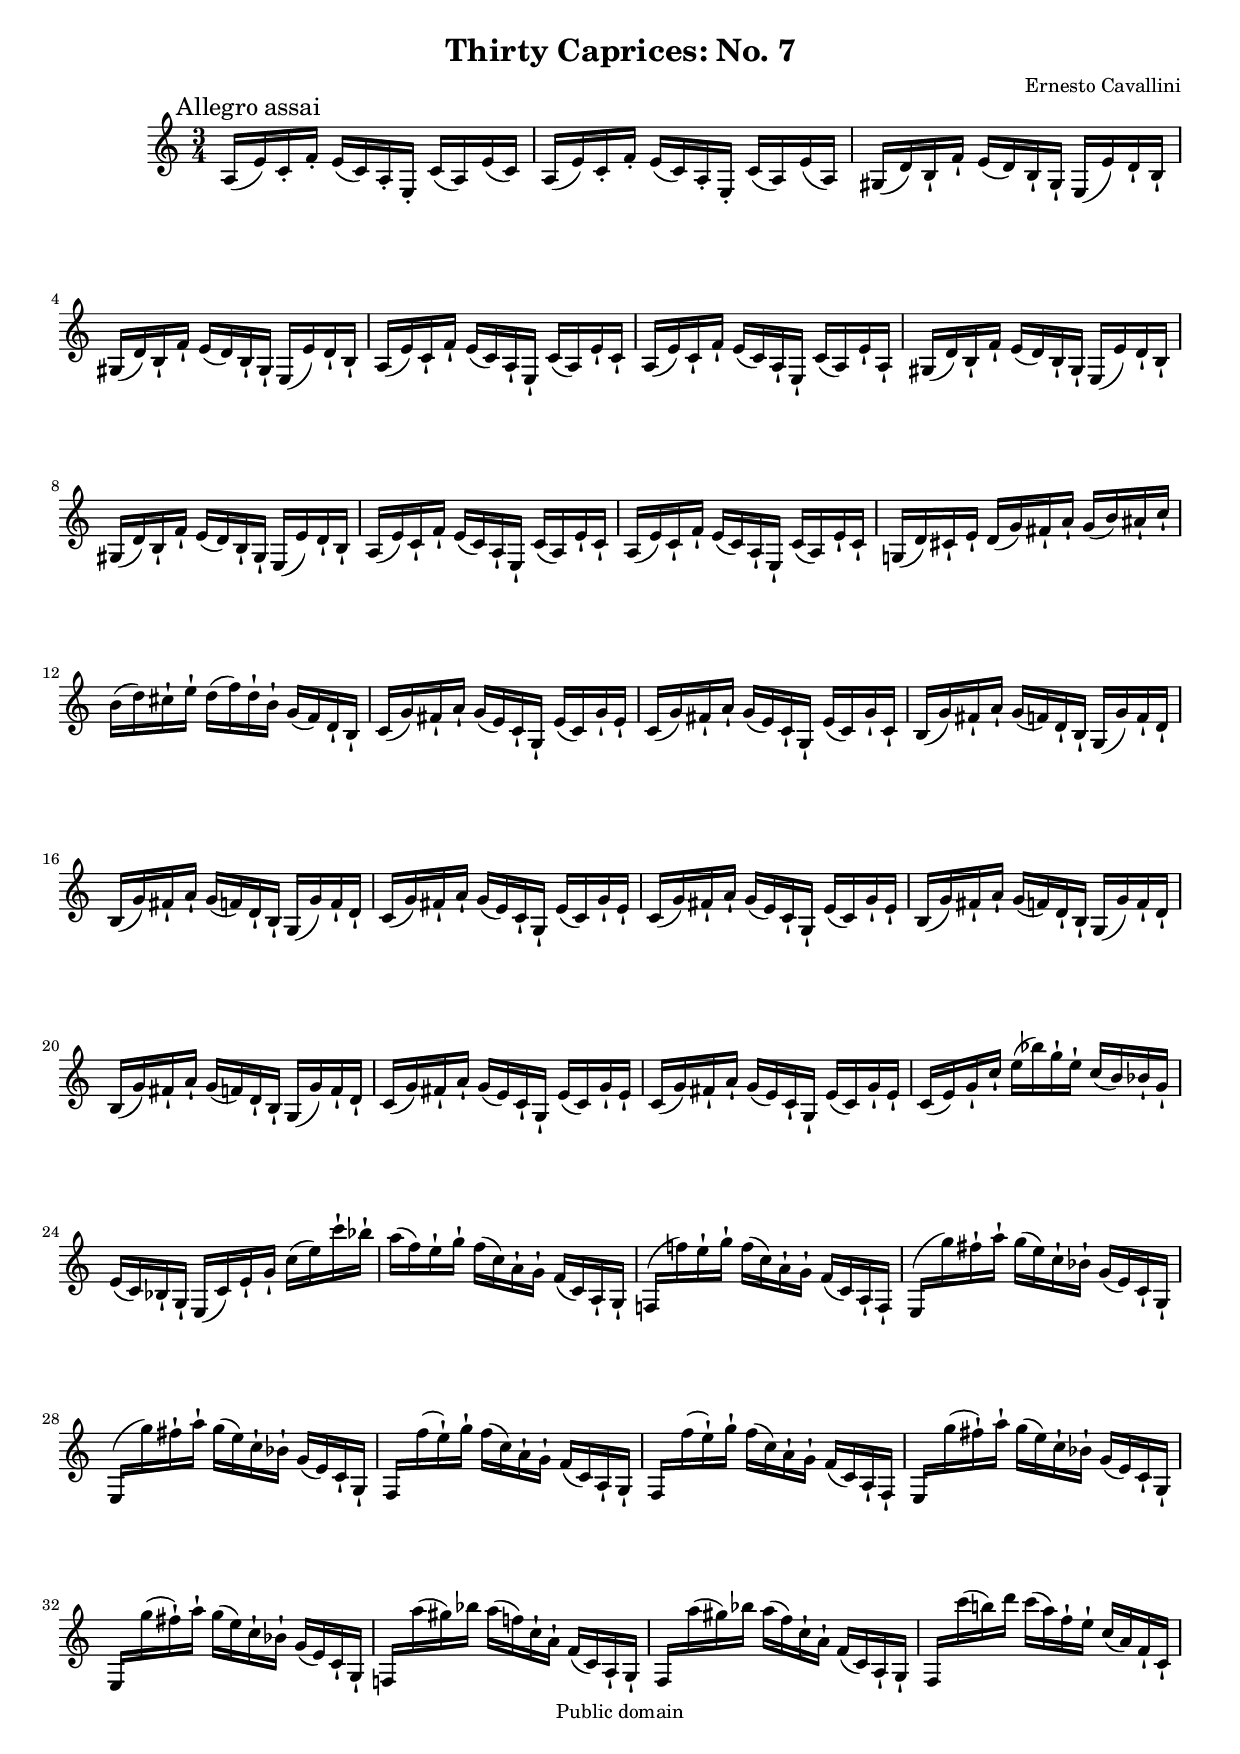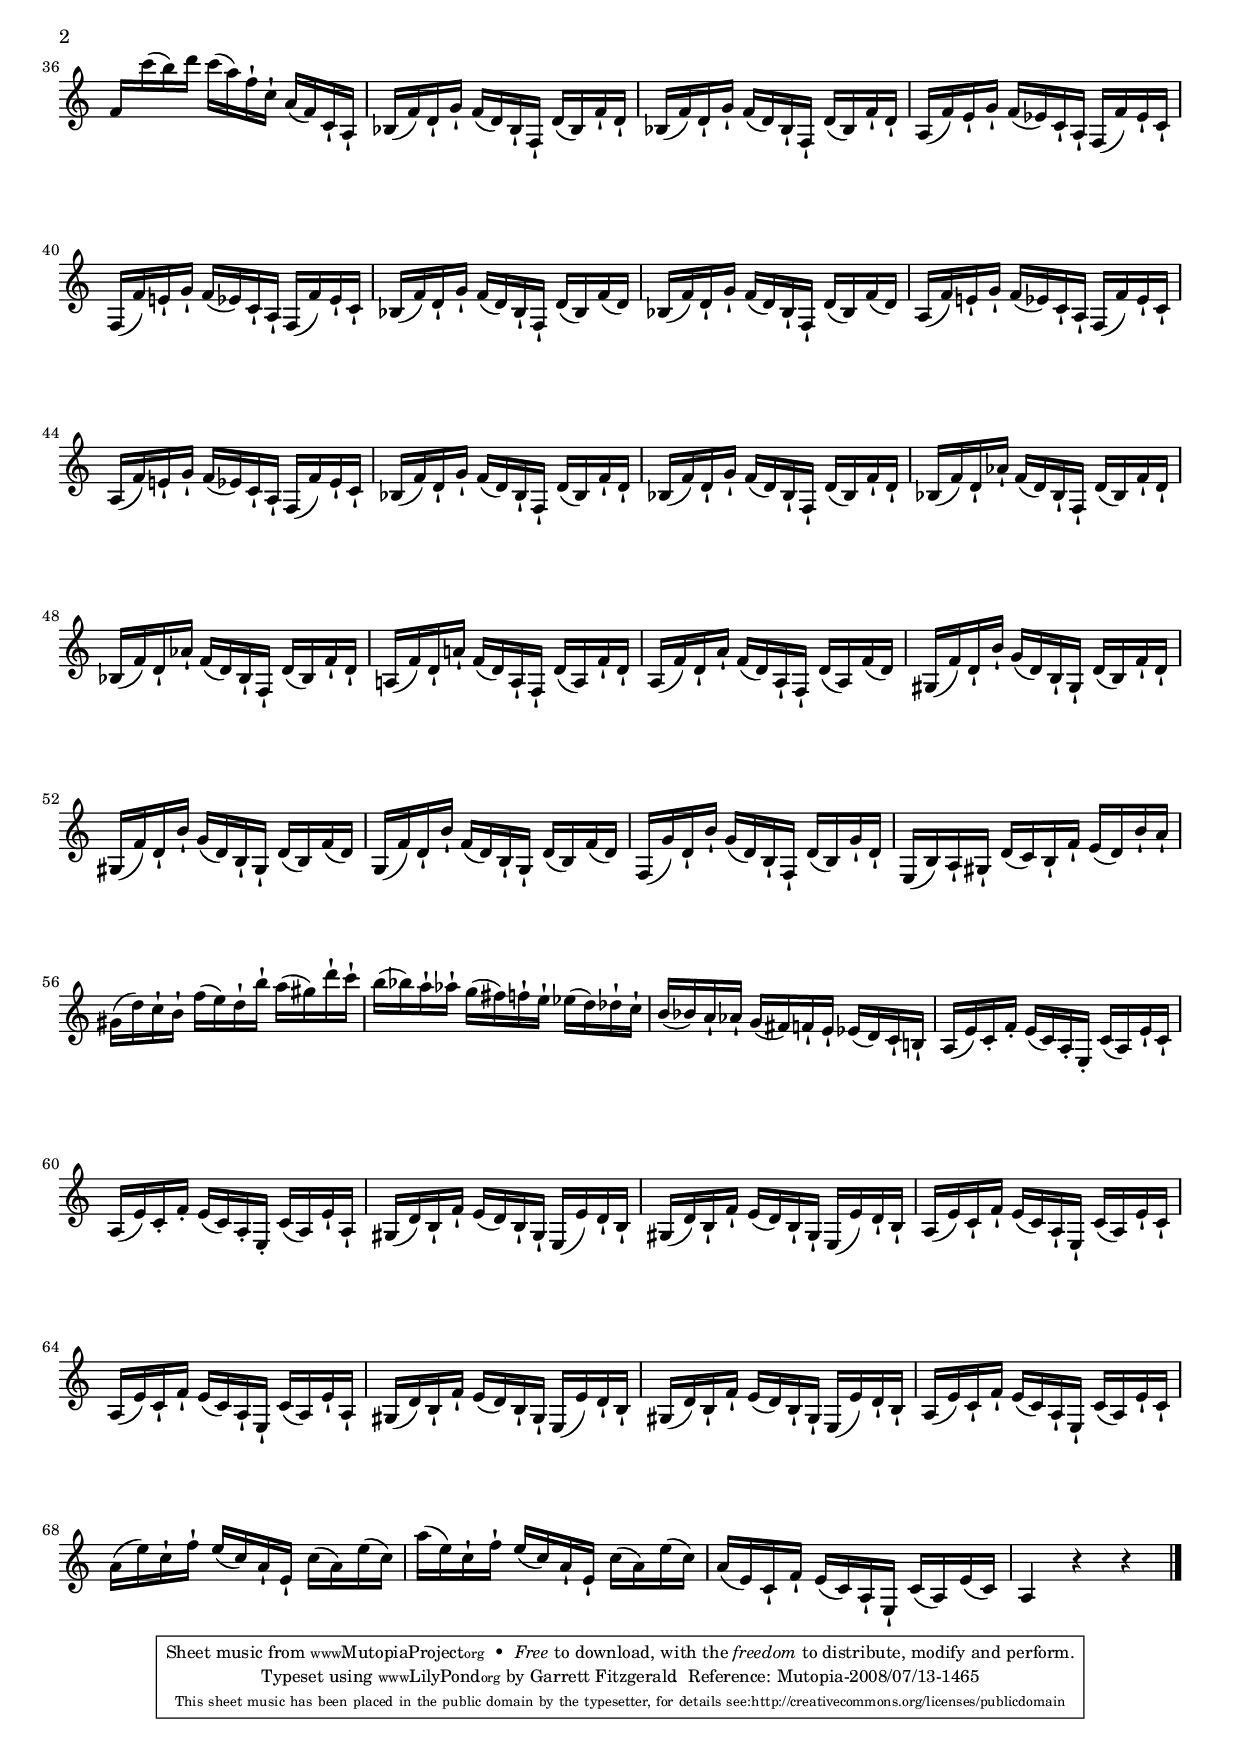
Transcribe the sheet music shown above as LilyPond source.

\version "2.11.45"
\header {
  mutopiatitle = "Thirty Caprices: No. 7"
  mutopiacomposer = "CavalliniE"
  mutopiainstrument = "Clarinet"
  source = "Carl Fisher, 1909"
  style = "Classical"
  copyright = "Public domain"
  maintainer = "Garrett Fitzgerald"
  maintainerweb = "http://blog.donnael.com/"
  title = "Thirty Caprices: No. 7"
  composer = "Ernesto Cavallini"
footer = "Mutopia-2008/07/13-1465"
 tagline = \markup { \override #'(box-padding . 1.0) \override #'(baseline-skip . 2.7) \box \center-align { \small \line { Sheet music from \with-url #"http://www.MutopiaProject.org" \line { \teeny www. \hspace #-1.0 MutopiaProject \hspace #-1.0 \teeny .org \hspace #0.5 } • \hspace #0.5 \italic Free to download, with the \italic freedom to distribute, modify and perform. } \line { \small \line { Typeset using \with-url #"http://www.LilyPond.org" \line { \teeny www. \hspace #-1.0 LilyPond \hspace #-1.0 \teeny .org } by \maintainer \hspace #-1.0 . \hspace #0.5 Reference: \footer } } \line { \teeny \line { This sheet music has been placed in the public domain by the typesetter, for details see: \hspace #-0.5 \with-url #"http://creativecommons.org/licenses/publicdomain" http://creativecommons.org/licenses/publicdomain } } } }
}

#(set-global-staff-size 17)

ECCapriceSeven = \relative c' {
  a16( \mark \markup{Allegro assai} e') c-. f-. e( c) a-. e-. c'( a) e'( c) | 
  a16( e') c-. f-. e( c) a-. e-. c'( a) e'( a,) |
  \repeat unfold 2 { gis( d') b-| f'-| e( d) b-| gis-| e( e') d-| b-| | }
  a( e') c-| f-| e( c) a-| e-| c'( a) e'-| c-| | 
  a( e') c-| f-| e( c) a-| e-| c'( a) e'-| a,-| |
  \repeat unfold 2 { gis( d') b-| f'-| e( d) b-| gis-| e( e') d-| b-| | }
  \repeat unfold 2 { a( e') c-| f-| e( c) a-| e-| c'( a) e'-| c-| | }
  g!( d') cis-| e-| d( g) fis-| a-| g( b) ais-| c-| | 
  b( d) cis-| e-| d( f) d-| b-| g( f) d-| b-| |
  c( g') fis-| a-| g( e) c-| g-| e'( c) g'-| e-| |
  c( g') fis-| a-| g( e) c-| g-| e'( c) g'-| c,-| |
  \repeat unfold 2 {
    \repeat unfold 2 { b( g') fis-| a-| g( f) d-| b-| g( g') f-| d-| | }
    \repeat unfold 2 { c( g') fis-| a-| g( e) c-| g-| e'( c) g'-| e-| | }
  }
  c( e) g-| c-| e( bes') g-| e-| c( b) bes-| g-| | 
  e( c) bes-| g-| e( c') e-| g-| c( e) c'-| bes-| |
  a( f) e-| g-| f( c) a-| g-| f( c) a-| g-| |
  \stemUp f!( \stemNeutral f''!) e-| g-| f( c) a-| g-| f( c) a-| f-| |
  \repeat unfold 2 { \stemUp e( \stemNeutral g'') fis-| a-| g( e) c-| bes-| g( e) c-| g-| | }
  \stemUp f \stemNeutral f''( e-|) g-| f( c) a-| g-| f( c) a-| g-| |
  \stemUp f \stemNeutral f''( e-|) g-| f( c) a-| g-| f( c) a-| f-| |
  \repeat unfold 2 { \stemUp e \stemNeutral g''( fis-|) a-| g( e) c-| bes-| g( e) c-| g-| | }
  \stemUp f! \stemNeutral a''( gis) bes a( f!) c-| a-| f( c) a-| g-| |
  \stemUp f \stemNeutral a''( gis) bes a( f) c-| a-| f( c) a-| g-| |
  \stemUp f \stemNeutral c'''( b!) d c( a) f-| e-| c( a) f-| c-| |
% page break
  \stemUp f \stemNeutral c''( b) d c( a) f-| c-| a( f) c-| a-| |

  \repeat unfold 2 { bes( f') d-| g-| f( d) bes-| f-| d'( bes) f'-| d-| | }
  a( f') e-| g-| f( ees) c-| a-| f( f') ees-| c-| |
  f,( f') e!-| g-| f( ees) c-| a-| f( f') ees-| c-| |
  \repeat unfold 2 { bes( f') d-| g-| f( d) bes-| f-| d'( bes) f'( d) | }
  \repeat unfold 2 { a( f') e!-| g-| f( ees) c-| a-| f( f') ees-| c-| | }
  \repeat unfold 2 { bes( f') d-| g-| f( d) bes-| f-| d'( bes) f'-| d-| | }
  \repeat unfold 2 { bes( f') d-| aes'-| f( d) bes-| f-| d'( bes) f'-| d-| | }
  a!( f') d-| a'!-| f( d) a-| f-| d'( a) f'-| d-| |
  a( f') d-| a'-| f( d) a-| f-| d'( a) f'( d) |
  gis,( f') d-| b'-| g( d) b-| gis-| d'( b) f'-| d-| |
  gis,( f') d-| b'-| g( d) b-| gis-| d'( b) f'( d) |
  g,( f') d-| b'-| f( d) b-| g-| d'( b) f'( d) | 
  f,( g') d-| b'-| g( d) b-| f-| d'( b) g'-| d-| |

  e,( b') a-| gis-| d'( c) b-| f'-| e( d) b'-| a-| |
  gis( d') c-| b-| f'( e) d-| b'-| a( gis) d'-| c-| |
  b( bes) a-| aes-| g( fis) f-| e-| ees( d) des-| c-| | 
  b( bes) a-| aes-| g( fis) f-| e-| ees( d) c-| b!-| |

  a( e') c-. f-. e( c) a-. e-. c'( a) e'-| c-| | 
  a( e') c-. f-. e( c) a-. e-. c'( a) e'-| a,-| |
  \repeat unfold 2 { gis( d') b-| f'-| e( d) b-| gis-| e( e') d-| b-| | }
  a( e') c-| f-| e( c) a-| e-| c'( a) e'-| c-| | 
  a( e') c-| f-| e( c) a-| e-| c'( a) e'-| a,-| |
  \repeat unfold 2 { gis( d') b-| f'-| e( d) b-| gis-| e( e') d-| b-| | }
  a( e') c-| f-| e( c) a-| e-| c'( a) e'-| c-| |
  a'( e') c-| f-| e( c) a-| e-| c'( a) e'( c) |

  a'( e) c-| f-| e( c) a-| e-| c'( a) e'( c) |
  a( e) c-| f-| e( c) a-| e-| c'( a) e'( c) |
  a4 r r \bar "|."


}

\book {
  \score {
    \new Staff {
      \clef treble
      \time 3/4
      \set beatLength = #(ly:make-moment 4 16)
      \set Staff.midiInstrument = "clarinet"
      \ECCapriceSeven
    }
    
    \layout {
      #(layout-set-staff-size 17)
    }
    
    \midi {
      \context {
	\Score
	tempoWholesPerMinute = #(ly:make-moment 60 4)
      }  
    }
  }
  \paper { 
    between-system-space = 1.5\cm
    between-system-padding = #1
    ragged-bottom = ##f
    ragged-last-bottom = ##f
  }
}
